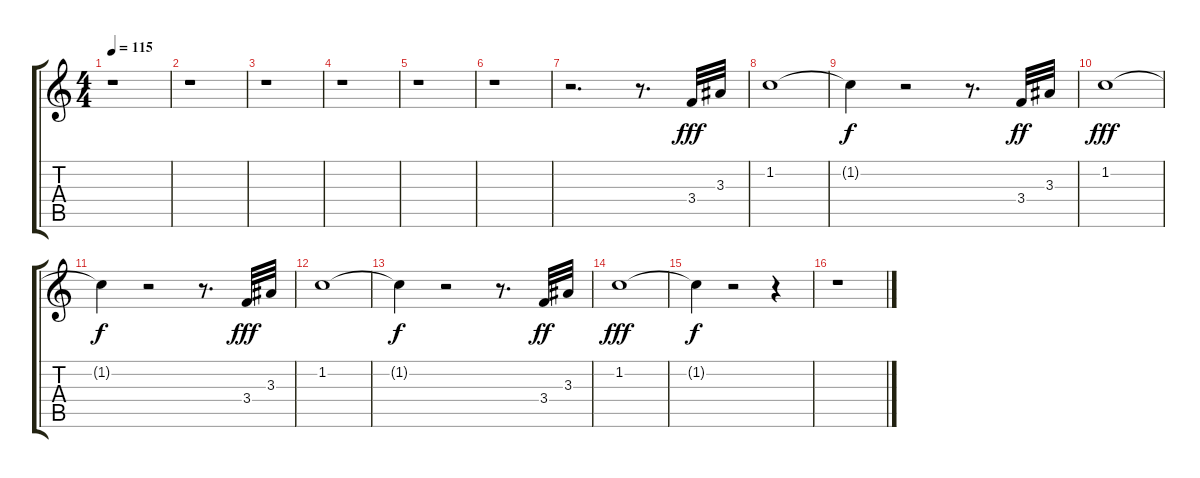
\track "" {instrument electricguitarmuted}
\staff {score tabs}
\tuning (E4 B3 G3 D3 A2 E2) {hide}
\ts (4 4)
\tempo 115
\clef g2
\ks c
r.1{dy f} |
r.1 |
r.1 |
r.1 |
r.1 |
r.1 |
r.2{d} r.8{d} 3.4.32{dy fff} 3.3.32 |
1.2.1 |
1.2{t}.4{dy f} r.2 r.8{d} 3.4.32{dy ff} 3.3.32 |
1.2.1{dy fff} |
1.2{t}.4{dy f} r.2 r.8{d} 3.4.32{dy fff} 3.3.32 |
1.2.1 |
1.2{t}.4{dy f} r.2 r.8{d} 3.4.32{dy ff} 3.3.32 |
1.2.1{dy fff} |
1.2{t}.4{dy f} r.2 r.4 |
r.1
